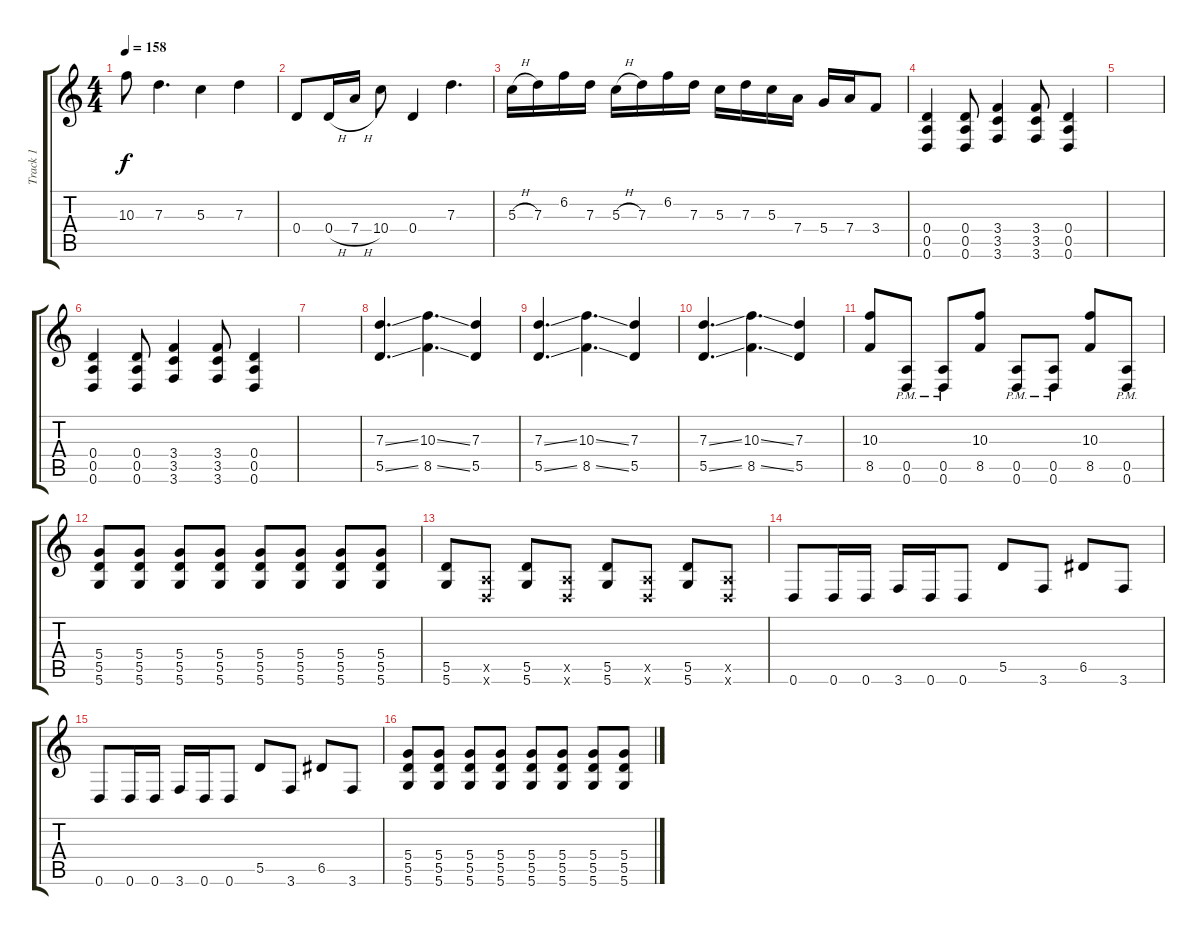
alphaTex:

\track ("Track 1" "Track 1") {instrument distortionguitar}
\staff {score tabs}
\tuning (E4 B3 G3 D3 A2 D2) {hide}
\ts (4 4)
\tempo 158
\clef g2
\ks c
10.3{t}.8{dy f} 7.3.4{d} 5.3.4 7.3.4 |
0.4.8 0.4{h}.16 7.4{h}.16 10.4.8 0.4.4 7.3.4{d} |
5.3{h}.16 7.3.16 6.2.16 7.3.16 5.3{h}.16 7.3.16 6.2.16 7.3.16 5.3.16 7.3.16 5.3.16 7.4.16 5.4.16 7.4.16 3.4.8 |
(0.4 0.5 0.6).4 (0.4 0.5 0.6).8 (3.4 3.5 3.6).4 (3.4 3.5 3.6).8 (0.4 0.5 0.6).4 |
|
(0.4 0.5 0.6).4 (0.4 0.5 0.6).8 (3.4 3.5 3.6).4 (3.4 3.5 3.6).8 (0.4 0.5 0.6).4 |
|
(7.3{ss} 5.5{ss}).4{d} (10.3{ss} 8.5{ss}).4{d} (7.3 5.5).4 |
(7.3{ss} 5.5{ss}).4{d} (10.3{ss} 8.5{ss}).4{d} (7.3 5.5).4 |
(7.3{ss} 5.5{ss}).4{d} (10.3{ss} 8.5{ss}).4{d} (7.3 5.5).4 |
(10.3 8.5).8 (0.5{pm} 0.6{pm}).8 (0.5{pm} 0.6{pm}).8 (10.3 8.5).8 (0.5{pm} 0.6{pm}).8 (0.5{pm} 0.6{pm}).8 (10.3 8.5).8 (0.5{pm} 0.6{pm}).8 |
(5.4 5.5 5.6).8 (5.4 5.5 5.6).8 (5.4 5.5 5.6).8 (5.4 5.5 5.6).8 (5.4 5.5 5.6).8 (5.4 5.5 5.6).8 (5.4 5.5 5.6).8 (5.4 5.5 5.6).8 |
(5.5 5.6).8 (0.5{x} 0.6{x}).8 (5.5 5.6).8 (0.5{x} 0.6{x}).8 (5.5 5.6).8 (0.5{x} 0.6{x}).8 (5.5 5.6).8 (0.5{x} 0.6{x}).8 |
0.6.8 0.6.16 0.6.16 3.6.16 0.6.16 0.6.8 5.5.8 3.6.8 6.5.8 3.6.8 |
0.6.8 0.6.16 0.6.16 3.6.16 0.6.16 0.6.8 5.5.8 3.6.8 6.5.8 3.6.8 |
(5.4 5.5 5.6).8 (5.4 5.5 5.6).8 (5.4 5.5 5.6).8 (5.4 5.5 5.6).8 (5.4 5.5 5.6).8 (5.4 5.5 5.6).8 (5.4 5.5 5.6).8 (5.4 5.5 5.6).8
